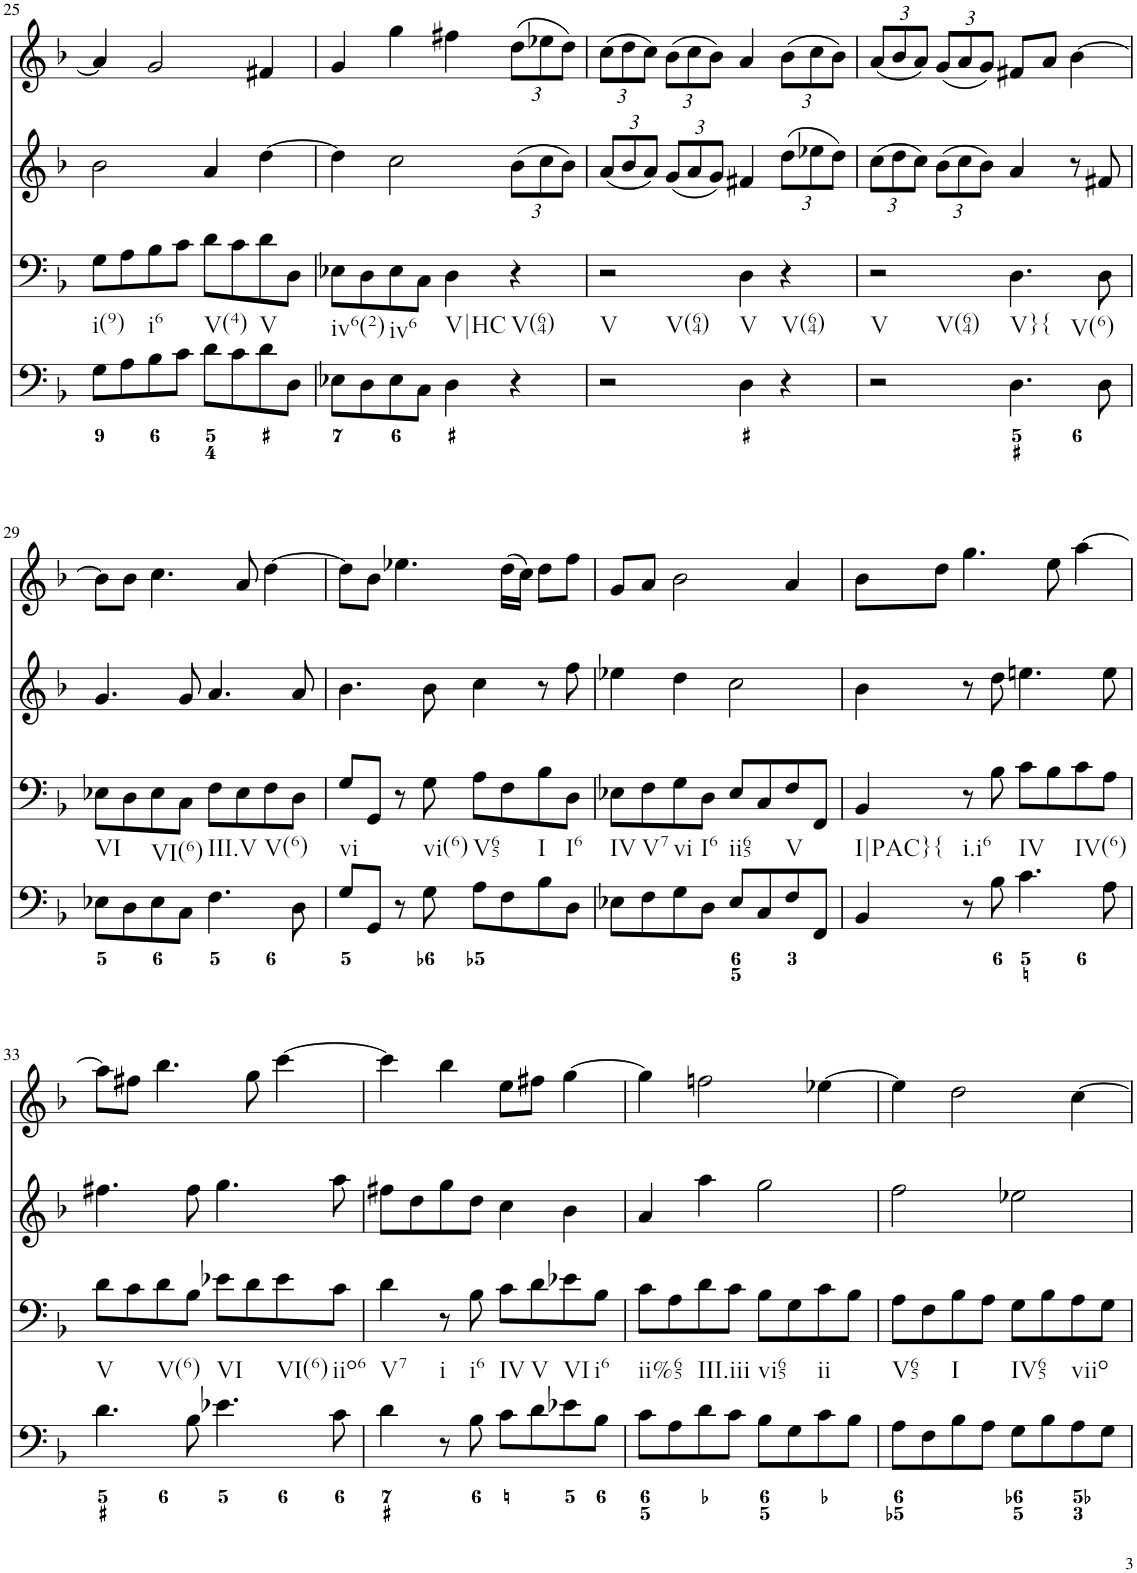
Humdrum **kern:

**kern	**kern	**kern	**kern
*part4	*part3	*part2	*part1
*staff4	*staff3	*staff2	*staff1
*I"Piano	*I"Piano	*I"Piano	*I"Piano
*I'Pno	*I'Pno	*I'Pno	*I'Pno
!!LO:PB:g=z
*clefF4	*clefF4	*clefG2	*clefG2
*k[b-]	*k[b-]	*k[b-]	*k[b-]
*d:	*d:	*d:	*d:
*M4/4	*M4/4	*M4/4	*M4/4
*met(c)	*met(c)	*met(c)	*met(c)
=25	=25	=25	=25
!	!LO:TX:b:t=i(9)	!	!
8G\L	8G\L	2b-\	4a/]
8A\	8A\	.	.
!	!LO:TX:b:t=i6	!	!
8B-\	8B-\	.	2g/
8c\J	8c\J	.	.
!	!LO:TX:b:t=V(4)	!	!
8d\L	8d\L	4a/	.
8c\	8c\	.	.
!	!LO:TX:b:t=V	!	!
8d\	8d\	[4dd\	4f#X/
8D\J	8D\J	.	.
=26	=26	=26	=26
!	!LO:TX:b:t=iv6(2)	!	!
8E-X\L	8E-X\L	4dd\]	4g/
8D\	8D\	.	.
!	!LO:TX:b:t=iv6	!	!
8E-\	8E-\	2cc\	4gg\
8C\J	8C\J	.	.
!	!LO:TX:b:t=V|HC	!	!
4D\	4D\	.	4ff#X\
*	*	*Xbrackettup	*Xbrackettup
!	!LO:TX:b:t=V(64)	!	!
4r	4r	(12b-\L	(12dd\L
.	.	12cc\	12ee-X\
.	.	12b-\J)	12dd\J)
=27	=27	=27	=27
!	!LO:TX:b:t=V	!	!
!	!LO:TX:b:t=V(64)	!	!
2r	2r	(12a/L	(12cc\L
.	.	12b-/	12dd\
.	.	12a/J)	12cc\J)
.	.	(12g/L	(12b-\L
.	.	12a/	12cc\
.	.	12g/J)	12b-\J)
!	!LO:TX:b:t=V	!	!
4D\	4D\	4f#X/	4a/
!	!LO:TX:b:t=V(64)	!	!
4r	4r	(12dd\L	(12b-\L
.	.	12ee-X\	12cc\
.	.	12dd\J)	12b-\J)
=28	=28	=28	=28
!	!LO:TX:b:t=V	!	!
!	!LO:TX:b:t=V(64)	!	!
2r	2r	(12cc\L	(12a/L
.	.	12dd\	12b-/
.	.	12cc\J)	12a/J)
.	.	(12b-\L	(12g/L
.	.	12cc\	12a/
.	.	12b-\J)	12g/J)
!	!LO:TX:b:t=V}	!	!
!	!LO:TX:b:t={	!	!
!	!LO:TX:b:t=V(6)	!	!
4.D\	4.D\	4a/	8f#X/L
.	.	.	8a/J
.	.	8r	[4b-\
8D\	8D\	8f#X/	.
!!LO:LB:g=z
=29	=29	=29	=29
!	!LO:TX:b:t=VI	!	!
8E-X\L	8E-X\L	4.g/	8b-\L]
8D\	8D\	.	8b-\J
!	!LO:TX:b:t=VI(6)	!	!
8E-\	8E-\	.	4.cc\
8C\J	8C\J	8g/	.
!	!LO:TX:b:t=III.V	!	!
4.F\	8F\L	4.a/	.
.	8E-\	.	8a/
!	!LO:TX:b:t=V(6)	!	!
.	8F\	.	[4dd\
8D\	8D\J	8a/	.
=30	=30	=30	=30
!	!LO:TX:b:t=vi	!	!
8G/L	8G/L	4.b-\	8dd\L]
8GG/J	8GG/J	.	8b-\J
8r	8r	.	4.ee-X\
!	!LO:TX:b:t=vi(6)	!	!
8G\	8G\	8b-\	.
!	!LO:TX:b:t=V65	!	!
8A\L	8A\L	4cc\	.
8F\	8F\	.	(16dd\LL
.	.	.	16cc\JJ)
!	!LO:TX:b:t=I	!	!
8B-\	8B-\	8r	8dd\L
!	!LO:TX:b:t=I6	!	!
8D\J	8D\J	8ff\	8ff\J
=31	=31	=31	=31
!	!LO:TX:b:t=IV	!	!
8E-X\L	8E-X\L	4ee-X\	8g/L
!	!LO:TX:b:t=V7	!	!
8F\	8F\	.	8a/J
!	!LO:TX:b:t=vi	!	!
8G\	8G\	4dd\	2b-\
!	!LO:TX:b:t=I6	!	!
8D\J	8D\J	.	.
!	!LO:TX:b:t=ii65	!	!
8E-/L	8E-/L	2cc\	.
8C/	8C/	.	.
!	!LO:TX:b:t=V	!	!
8F/	8F/	.	4a/
8FF/J	8FF/J	.	.
=32	=32	=32	=32
!	!LO:TX:b:t=I|PAC}	!	!
!	!LO:TX:b:t={	!	!
4BB-/	4BB-/	4b-\	8b-\L
.	.	.	8dd\J
!	!LO:TX:b:t=i.i6	!	!
8r	8r	8r	4.gg\
8B-\	8B-\	8dd\	.
!	!LO:TX:b:t=IV	!	!
4.c\	8c\L	4.een\	.
.	8B-\	.	8ee\
!	!LO:TX:b:t=IV(6)	!	!
.	8c\	.	[4aa\
8A\	8A\J	8ee\	.
!!LO:LB:g=z
=33	=33	=33	=33
!	!LO:TX:b:t=V	!	!
4.d\	8d\L	4.ff#X\	8aa\L]
.	8c\	.	8ff#X\J
!	!LO:TX:b:t=V(6)	!	!
.	8d\	.	4.bb-\
8B-\	8B-\J	8ff#\	.
!	!LO:TX:b:t=VI	!	!
4.e-X\	8e-X\L	4.gg\	.
.	8d\	.	8gg\
!	!LO:TX:b:t=VI(6)	!	!
.	8e-\	.	[4ccc\
!	!LO:TX:b:t=iio6	!	!
8c\	8c\J	8aa\	.
=34	=34	=34	=34
!	!LO:TX:b:t=V7	!	!
4d\	4d\	8ff#X\L	4ccc\]
.	.	8dd\	.
!	!LO:TX:b:t=i	!	!
8r	8r	8gg\	4bb-\
!	!LO:TX:b:t=i6	!	!
8B-\	8B-\	8dd\J	.
!	!LO:TX:b:t=IV	!	!
8c\L	8c\L	4cc\	8ee\L
!	!LO:TX:b:t=V	!	!
8d\	8d\	.	8ff#X\J
!	!LO:TX:b:t=VI	!	!
8e-X\	8e-X\	4b-\	[4gg\
!	!LO:TX:b:t=i6	!	!
8B-\J	8B-\J	.	.
=35	=35	=35	=35
!	!LO:TX:b:t=ii%65	!	!
8c\L	8c\L	4a/	4gg\]
8A\	8A\	.	.
!	!LO:TX:b:t=III.iii	!	!
8d\	8d\	4aa\	2ffn\
8c\J	8c\J	.	.
!	!LO:TX:b:t=vi65	!	!
8B-\L	8B-\L	2gg\	.
8G\	8G\	.	.
!	!LO:TX:b:t=ii	!	!
8c\	8c\	.	[4ee-X\
8B-\J	8B-\J	.	.
=36	=36	=36	=36
!	!LO:TX:b:t=V65	!	!
8A\L	8A\L	2ff\	4ee-\]
8F\	8F\	.	.
!	!LO:TX:b:t=I	!	!
8B-\	8B-\	.	2dd\
8A\J	8A\J	.	.
!	!LO:TX:b:t=IV65	!	!
8G\L	8G\L	2ee-X\	.
8B-\	8B-\	.	.
!	!LO:TX:b:t=viio	!	!
8A\	8A\	.	[4cc\
8G\J	8G\J	.	.
=	=	=	=
*-	*-	*-	*-
